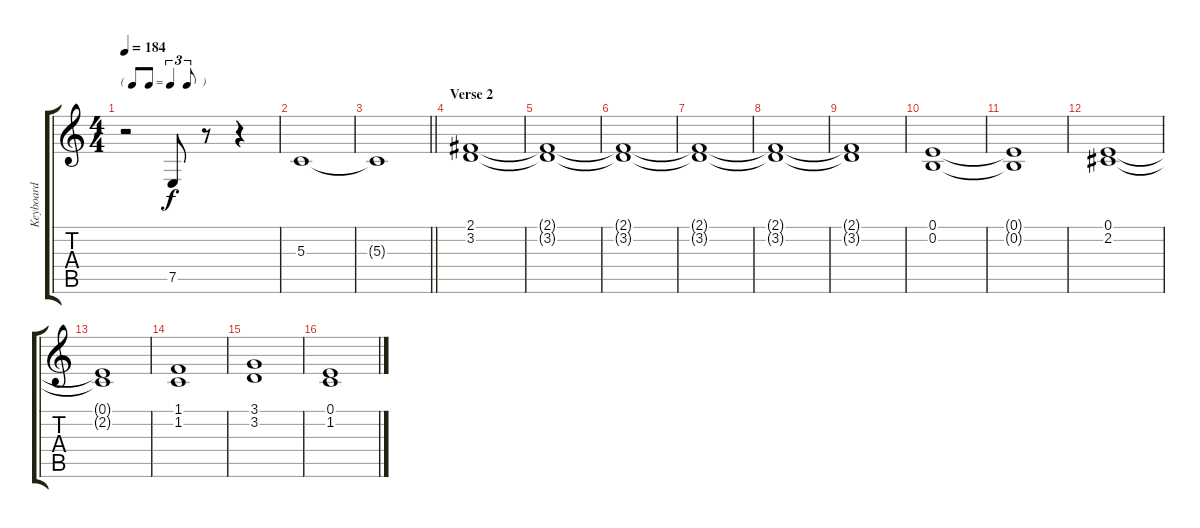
\track ("Keyboard" "Keyboard") {instrument drawbarorgan}
\staff {score tabs}
\tuning (E4 B3 G3 D3 A2 E2) {hide}
\ts (4 4)
\tf triplet8th
\tempo 184
\clef g2
\ks c
r.2{dy f} 7.5.8{volume 8 balance 14 instrument stringensemble1} r.8 r.4 |
5.3.1{volume 8 balance 14 instrument stringensemble1} |
\barLineRight lightlight
5.3{t}.1 |
\section ("" "Verse 2")
(2.1 3.2).1{volume 4 balance 3 instrument drawbarorgan} |
(2.1{t} 3.2{t}).1 |
(2.1{t} 3.2{t}).1 |
(2.1{t} 3.2{t}).1 |
(2.1{t} 3.2{t}).1 |
(2.1{t} 3.2{t}).1 |
(0.1 0.2).1 |
(0.1{t} 0.2{t}).1 |
(0.1 2.2).1 |
(0.1{t} 2.2{t}).1 |
(1.1 1.2).1 |
(3.1 3.2).1 |
(0.1 1.2).1
